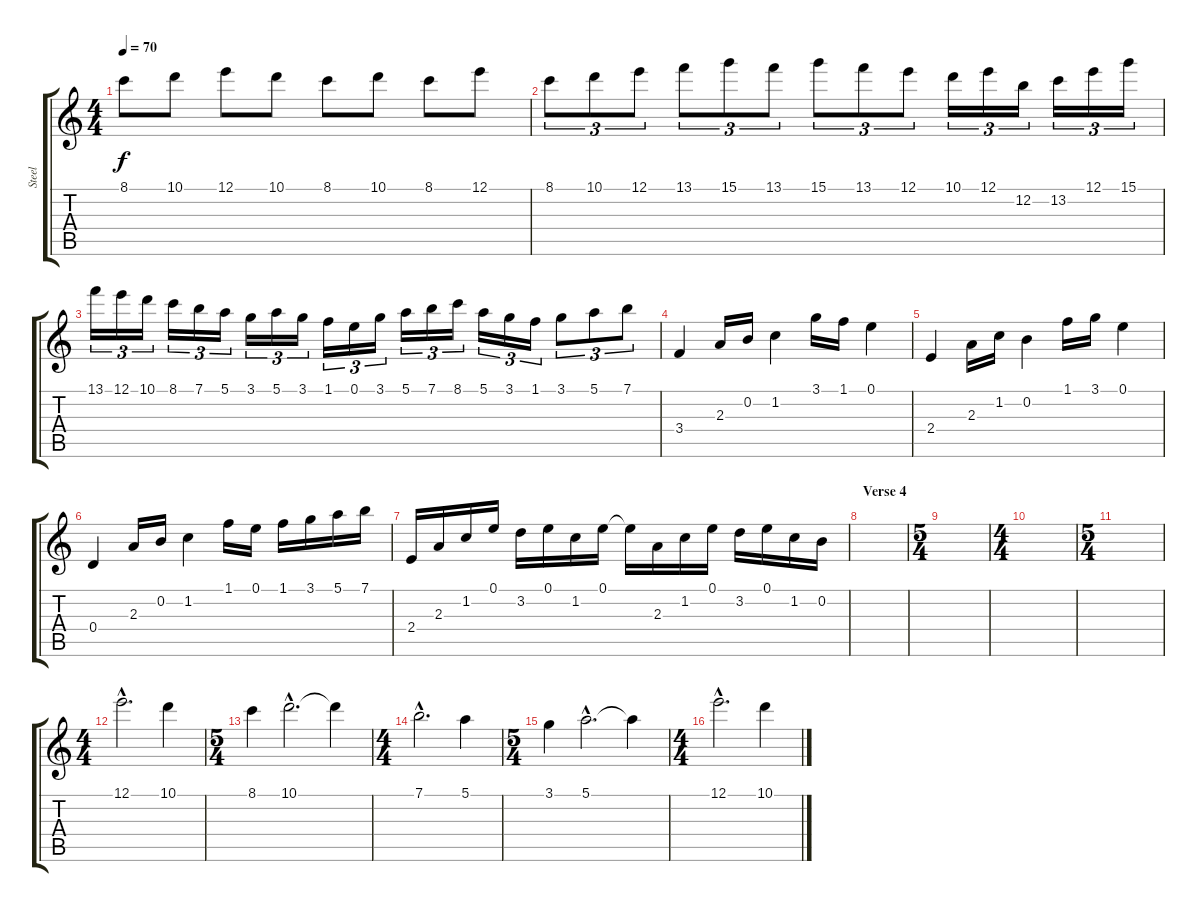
\track ("Steel" "Steel") {instrument acousticguitarsteel}
\staff {score tabs}
\tuning (E4 B3 G3 D3 A2 E2) {hide}
\ts (4 4)
\tempo 70
\clef g2
\ks c
8.1.8{dy f} 10.1.8 12.1.8 10.1.8 8.1.8 10.1.8 8.1.8 12.1.8 |
8.1.8{tu (3 2)} 10.1.8{tu (3 2)} 12.1.8{tu (3 2)} 13.1.8{tu (3 2)} 15.1.8{tu (3 2)} 13.1.8{tu (3 2)} 15.1.8{tu (3 2)} 13.1.8{tu (3 2)} 12.1.8{tu (3 2)} 10.1.16{tu (3 2)} 12.1.16{tu (3 2)} 12.2.16{tu (3 2)} 13.2.16{tu (3 2)} 12.1.16{tu (3 2)} 15.1.16{tu (3 2)} |
13.1.16{tu (3 2)} 12.1.16{tu (3 2)} 10.1.16{tu (3 2)} 8.1.16{tu (3 2)} 7.1.16{tu (3 2)} 5.1.16{tu (3 2)} 3.1.16{tu (3 2)} 5.1.16{tu (3 2)} 3.1.16{tu (3 2)} 1.1.16{tu (3 2)} 0.1.16{tu (3 2)} 3.1.16{tu (3 2)} 5.1.16{tu (3 2)} 7.1.16{tu (3 2)} 8.1.16{tu (3 2)} 5.1.16{tu (3 2)} 3.1.16{tu (3 2)} 1.1.16{tu (3 2)} 3.1.8{tu (3 2)} 5.1.8{tu (3 2)} 7.1.8{tu (3 2)} |
3.4.4 2.3.16 0.2.16 1.2.4 3.1.16 1.1.16 0.1.4 |
2.4.4 2.3.16 1.2.16 0.2.4 1.1.16 3.1.16 0.1.4 |
0.4.4 2.3.16 0.2.16 1.2.4 1.1.16 0.1.16 1.1.16 3.1.16 5.1.16 7.1.16 |
2.4.16 2.3.16 1.2.16 0.1.16 3.2.16 0.1.16 1.2.16 0.1.16 0.1{t}.16 2.3.16 1.2.16 0.1.16 3.2.16 0.1.16 1.2.16 0.2.16 |
\section ("" "Verse 4")
|
\ts (5 4)
|
\ts (4 4)
|
\ts (5 4)
|
\ts (4 4)
12.1{hac}.2{d} 10.1.4 |
\ts (5 4)
8.1.4 10.1{hac}.2{d} 10.1{t}.4 |
\ts (4 4)
7.1{hac}.2{d} 5.1.4 |
\ts (5 4)
3.1.4 5.1{hac}.2{d} 5.1{t}.4 |
\ts (4 4)
12.1{hac}.2{d} 10.1.4
